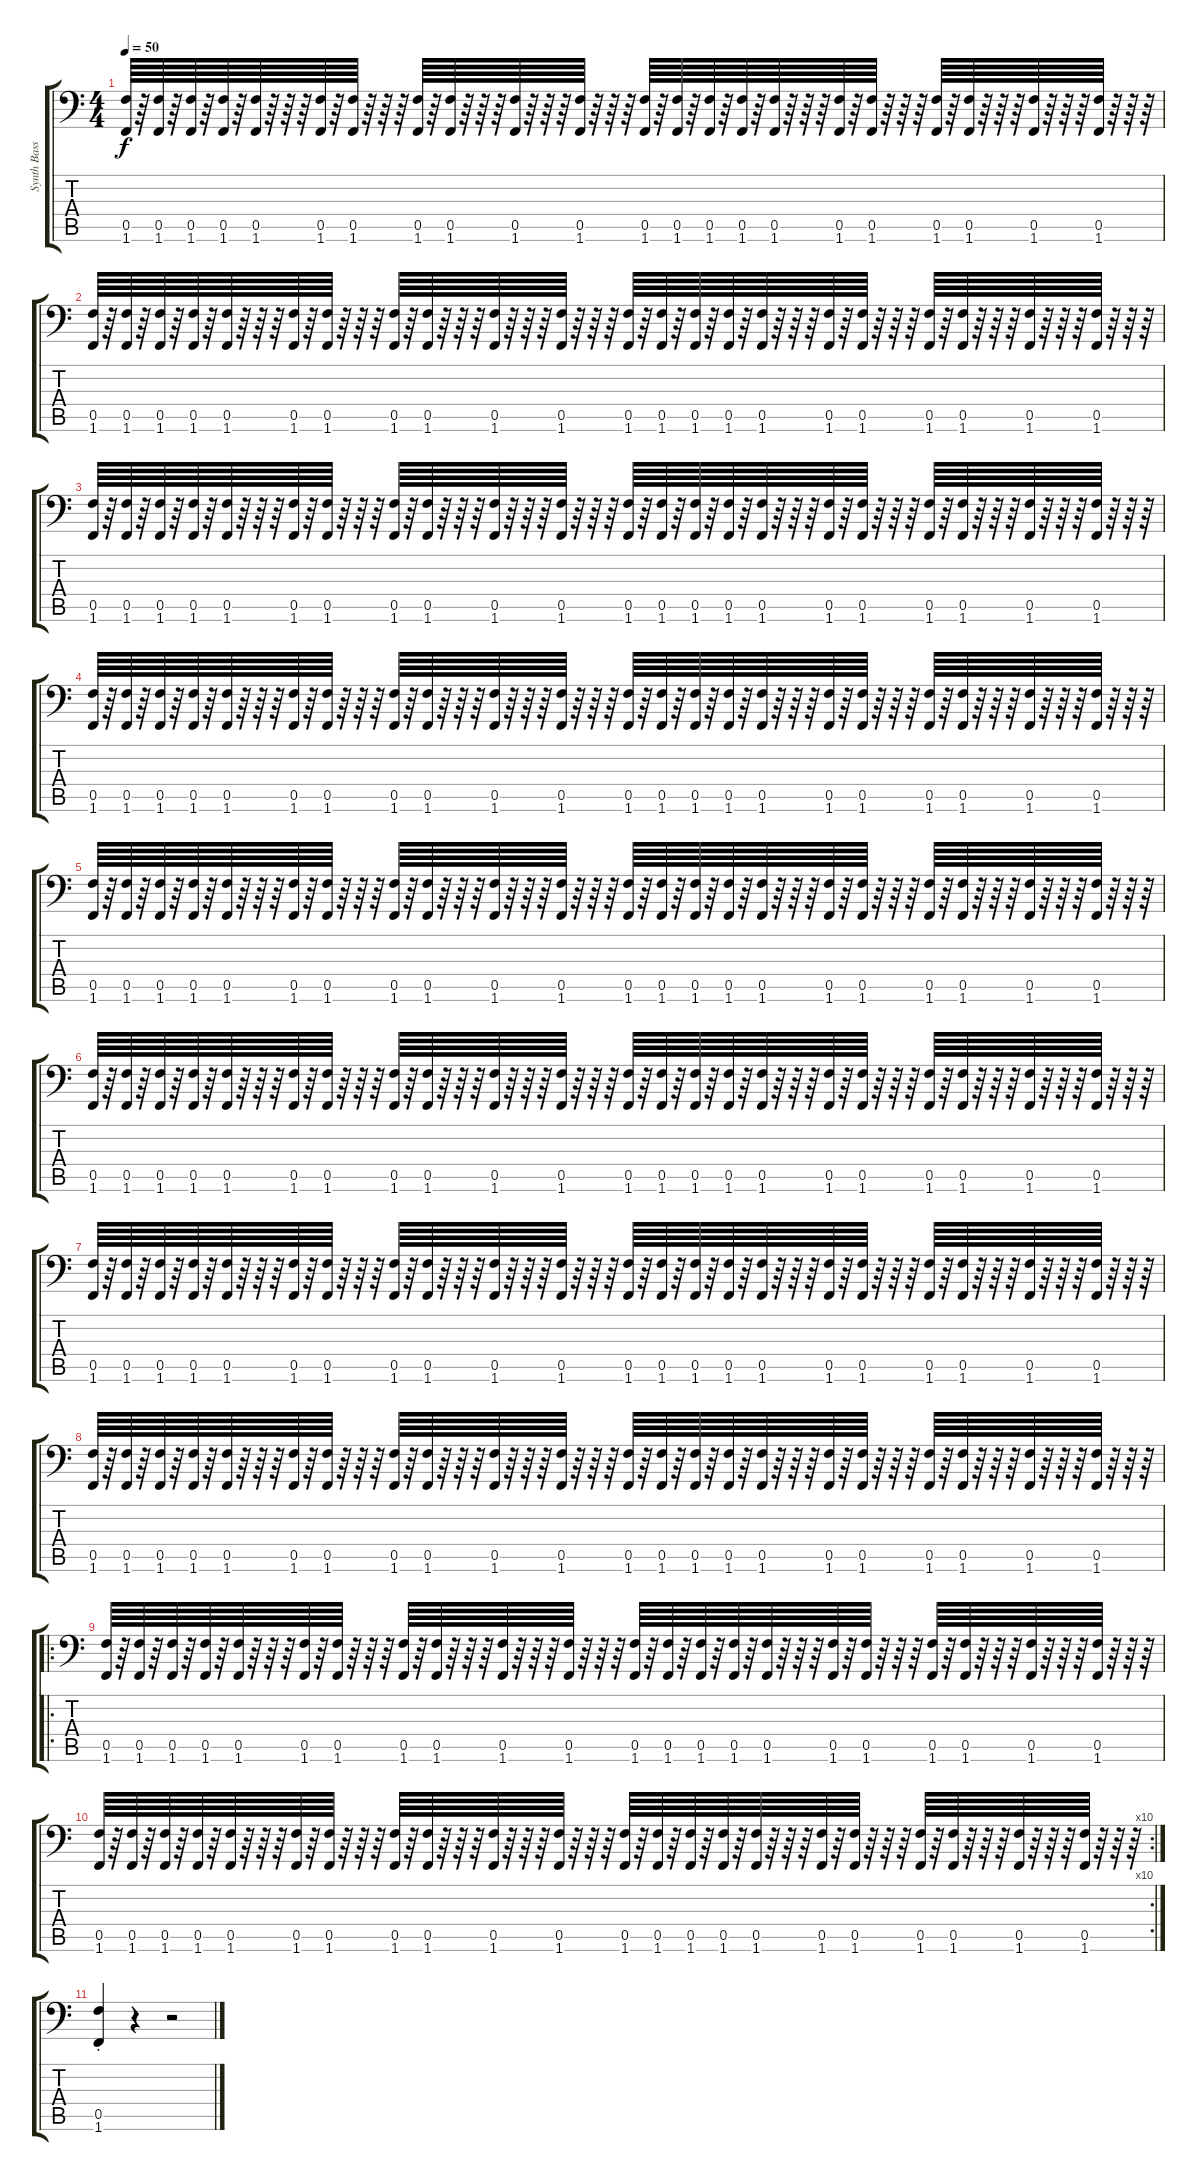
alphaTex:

\track ("Synth Bass" "Synth Bass") {instrument synthbass1}
\staff {score tabs}
\tuning (E4 B3 G3 D3 F2 E1) {hide}
\ts (4 4)
\tempo 50
\clef f4
\ks c
(0.5 1.6).64{dy f} r.64 (0.5 1.6).64 r.64 (0.5 1.6).64 r.64 (0.5 1.6).64 r.64 (0.5 1.6).64 r.64 r.64 r.64 (0.5 1.6).64 r.64 (0.5 1.6).64 r.64 r.64 r.64 (0.5 1.6).64 r.64 (0.5 1.6).64 r.64 r.64 r.64 (0.5 1.6).64 r.64 r.64 r.64 (0.5 1.6).64 r.64 r.64 r.64 (0.5 1.6).64 r.64 (0.5 1.6).64 r.64 (0.5 1.6).64 r.64 (0.5 1.6).64 r.64 (0.5 1.6).64 r.64 r.64 r.64 (0.5 1.6).64 r.64 (0.5 1.6).64 r.64 r.64 r.64 (0.5 1.6).64 r.64 (0.5 1.6).64 r.64 r.64 r.64 (0.5 1.6).64 r.64 r.64 r.64 (0.5 1.6).64 r.64 r.64 r.64 |
(0.5 1.6).64 r.64 (0.5 1.6).64 r.64 (0.5 1.6).64 r.64 (0.5 1.6).64 r.64 (0.5 1.6).64 r.64 r.64 r.64 (0.5 1.6).64 r.64 (0.5 1.6).64 r.64 r.64 r.64 (0.5 1.6).64 r.64 (0.5 1.6).64 r.64 r.64 r.64 (0.5 1.6).64 r.64 r.64 r.64 (0.5 1.6).64 r.64 r.64 r.64 (0.5 1.6).64 r.64 (0.5 1.6).64 r.64 (0.5 1.6).64 r.64 (0.5 1.6).64 r.64 (0.5 1.6).64 r.64 r.64 r.64 (0.5 1.6).64 r.64 (0.5 1.6).64 r.64 r.64 r.64 (0.5 1.6).64 r.64 (0.5 1.6).64 r.64 r.64 r.64 (0.5 1.6).64 r.64 r.64 r.64 (0.5 1.6).64 r.64 r.64 r.64 |
(0.5 1.6).64 r.64 (0.5 1.6).64 r.64 (0.5 1.6).64 r.64 (0.5 1.6).64 r.64 (0.5 1.6).64 r.64 r.64 r.64 (0.5 1.6).64 r.64 (0.5 1.6).64 r.64 r.64 r.64 (0.5 1.6).64 r.64 (0.5 1.6).64 r.64 r.64 r.64 (0.5 1.6).64 r.64 r.64 r.64 (0.5 1.6).64 r.64 r.64 r.64 (0.5 1.6).64 r.64 (0.5 1.6).64 r.64 (0.5 1.6).64 r.64 (0.5 1.6).64 r.64 (0.5 1.6).64 r.64 r.64 r.64 (0.5 1.6).64 r.64 (0.5 1.6).64 r.64 r.64 r.64 (0.5 1.6).64 r.64 (0.5 1.6).64 r.64 r.64 r.64 (0.5 1.6).64 r.64 r.64 r.64 (0.5 1.6).64 r.64 r.64 r.64 |
(0.5 1.6).64 r.64 (0.5 1.6).64 r.64 (0.5 1.6).64 r.64 (0.5 1.6).64 r.64 (0.5 1.6).64 r.64 r.64 r.64 (0.5 1.6).64 r.64 (0.5 1.6).64 r.64 r.64 r.64 (0.5 1.6).64 r.64 (0.5 1.6).64 r.64 r.64 r.64 (0.5 1.6).64 r.64 r.64 r.64 (0.5 1.6).64 r.64 r.64 r.64 (0.5 1.6).64 r.64 (0.5 1.6).64 r.64 (0.5 1.6).64 r.64 (0.5 1.6).64 r.64 (0.5 1.6).64 r.64 r.64 r.64 (0.5 1.6).64 r.64 (0.5 1.6).64 r.64 r.64 r.64 (0.5 1.6).64 r.64 (0.5 1.6).64 r.64 r.64 r.64 (0.5 1.6).64 r.64 r.64 r.64 (0.5 1.6).64 r.64 r.64 r.64 |
(0.5 1.6).64 r.64 (0.5 1.6).64 r.64 (0.5 1.6).64 r.64 (0.5 1.6).64 r.64 (0.5 1.6).64 r.64 r.64 r.64 (0.5 1.6).64 r.64 (0.5 1.6).64 r.64 r.64 r.64 (0.5 1.6).64 r.64 (0.5 1.6).64 r.64 r.64 r.64 (0.5 1.6).64 r.64 r.64 r.64 (0.5 1.6).64 r.64 r.64 r.64 (0.5 1.6).64 r.64 (0.5 1.6).64 r.64 (0.5 1.6).64 r.64 (0.5 1.6).64 r.64 (0.5 1.6).64 r.64 r.64 r.64 (0.5 1.6).64 r.64 (0.5 1.6).64 r.64 r.64 r.64 (0.5 1.6).64 r.64 (0.5 1.6).64 r.64 r.64 r.64 (0.5 1.6).64 r.64 r.64 r.64 (0.5 1.6).64 r.64 r.64 r.64 |
(0.5 1.6).64 r.64 (0.5 1.6).64 r.64 (0.5 1.6).64 r.64 (0.5 1.6).64 r.64 (0.5 1.6).64 r.64 r.64 r.64 (0.5 1.6).64 r.64 (0.5 1.6).64 r.64 r.64 r.64 (0.5 1.6).64 r.64 (0.5 1.6).64 r.64 r.64 r.64 (0.5 1.6).64 r.64 r.64 r.64 (0.5 1.6).64 r.64 r.64 r.64 (0.5 1.6).64 r.64 (0.5 1.6).64 r.64 (0.5 1.6).64 r.64 (0.5 1.6).64 r.64 (0.5 1.6).64 r.64 r.64 r.64 (0.5 1.6).64 r.64 (0.5 1.6).64 r.64 r.64 r.64 (0.5 1.6).64 r.64 (0.5 1.6).64 r.64 r.64 r.64 (0.5 1.6).64 r.64 r.64 r.64 (0.5 1.6).64 r.64 r.64 r.64 |
(0.5 1.6).64 r.64 (0.5 1.6).64 r.64 (0.5 1.6).64 r.64 (0.5 1.6).64 r.64 (0.5 1.6).64 r.64 r.64 r.64 (0.5 1.6).64 r.64 (0.5 1.6).64 r.64 r.64 r.64 (0.5 1.6).64 r.64 (0.5 1.6).64 r.64 r.64 r.64 (0.5 1.6).64 r.64 r.64 r.64 (0.5 1.6).64 r.64 r.64 r.64 (0.5 1.6).64 r.64 (0.5 1.6).64 r.64 (0.5 1.6).64 r.64 (0.5 1.6).64 r.64 (0.5 1.6).64 r.64 r.64 r.64 (0.5 1.6).64 r.64 (0.5 1.6).64 r.64 r.64 r.64 (0.5 1.6).64 r.64 (0.5 1.6).64 r.64 r.64 r.64 (0.5 1.6).64 r.64 r.64 r.64 (0.5 1.6).64 r.64 r.64 r.64 |
(0.5 1.6).64 r.64 (0.5 1.6).64 r.64 (0.5 1.6).64 r.64 (0.5 1.6).64 r.64 (0.5 1.6).64 r.64 r.64 r.64 (0.5 1.6).64 r.64 (0.5 1.6).64 r.64 r.64 r.64 (0.5 1.6).64 r.64 (0.5 1.6).64 r.64 r.64 r.64 (0.5 1.6).64 r.64 r.64 r.64 (0.5 1.6).64 r.64 r.64 r.64 (0.5 1.6).64 r.64 (0.5 1.6).64 r.64 (0.5 1.6).64 r.64 (0.5 1.6).64 r.64 (0.5 1.6).64 r.64 r.64 r.64 (0.5 1.6).64 r.64 (0.5 1.6).64 r.64 r.64 r.64 (0.5 1.6).64 r.64 (0.5 1.6).64 r.64 r.64 r.64 (0.5 1.6).64 r.64 r.64 r.64 (0.5 1.6).64 r.64 r.64 r.64 |
\ro
(0.5 1.6).64 r.64 (0.5 1.6).64 r.64 (0.5 1.6).64 r.64 (0.5 1.6).64 r.64 (0.5 1.6).64 r.64 r.64 r.64 (0.5 1.6).64 r.64 (0.5 1.6).64 r.64 r.64 r.64 (0.5 1.6).64 r.64 (0.5 1.6).64 r.64 r.64 r.64 (0.5 1.6).64 r.64 r.64 r.64 (0.5 1.6).64 r.64 r.64 r.64 (0.5 1.6).64 r.64 (0.5 1.6).64 r.64 (0.5 1.6).64 r.64 (0.5 1.6).64 r.64 (0.5 1.6).64 r.64 r.64 r.64 (0.5 1.6).64 r.64 (0.5 1.6).64 r.64 r.64 r.64 (0.5 1.6).64 r.64 (0.5 1.6).64 r.64 r.64 r.64 (0.5 1.6).64 r.64 r.64 r.64 (0.5 1.6).64 r.64 r.64 r.64 |
\rc 10
(0.5 1.6).64 r.64 (0.5 1.6).64 r.64 (0.5 1.6).64 r.64 (0.5 1.6).64 r.64 (0.5 1.6).64 r.64 r.64 r.64 (0.5 1.6).64 r.64 (0.5 1.6).64 r.64 r.64 r.64 (0.5 1.6).64 r.64 (0.5 1.6).64 r.64 r.64 r.64 (0.5 1.6).64 r.64 r.64 r.64 (0.5 1.6).64 r.64 r.64 r.64 (0.5 1.6).64 r.64 (0.5 1.6).64 r.64 (0.5 1.6).64 r.64 (0.5 1.6).64 r.64 (0.5 1.6).64 r.64 r.64 r.64 (0.5 1.6).64 r.64 (0.5 1.6).64 r.64 r.64 r.64 (0.5 1.6).64 r.64 (0.5 1.6).64 r.64 r.64 r.64 (0.5 1.6).64 r.64 r.64 r.64 (0.5 1.6).64 r.64 r.64 r.64 |
(0.5{st} 1.6{st}).4 r.4 r.2
